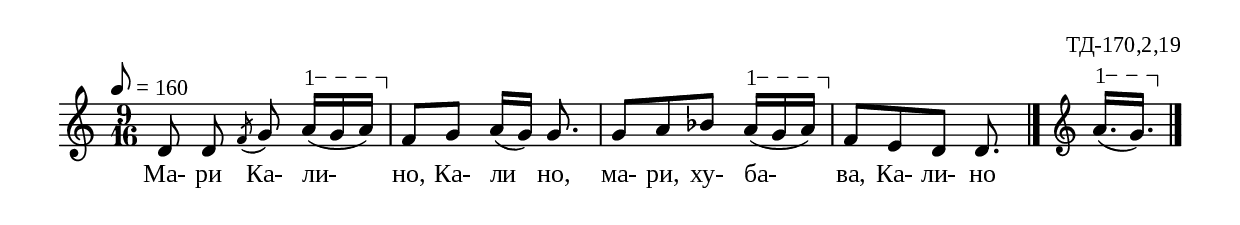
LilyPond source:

%{
TD_170_2_19
%}

\include "td-preamble.ly"

\score {
\relative c' {
 \tempo 8 = 160
  \time 9/16
 d8 d\noBeam \acciaccatura f g 
\varA
 a16\startTextSpan([ g a\stopTextSpan)] 
 f8 g a16([ g)] g8. g8 a bes 
 \varA
 a16\startTextSpan([ g a\stopTextSpan)] 
 f8 e d d8.
 \bar "|."
\endm 
\varA
 a'16.\startTextSpan([ g\stopTextSpan)]  
 \bar "|."  
}
\addlyrics { Ма- ри Ка- ли- но, Ка- ли но, ма- ри, ху- ба- ва, Ка- ли- но }
%
\layout {
  indent = #0
  line-width = 190\mm
  ragged-right=##f
}
%
\midi { 
	\context {
		\Score
		tempoWholesPerMinute = #(ly:make-moment 160 8)
		}
	}
}

\header{
  opus = "ТД-170,2,19"
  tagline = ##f
}



